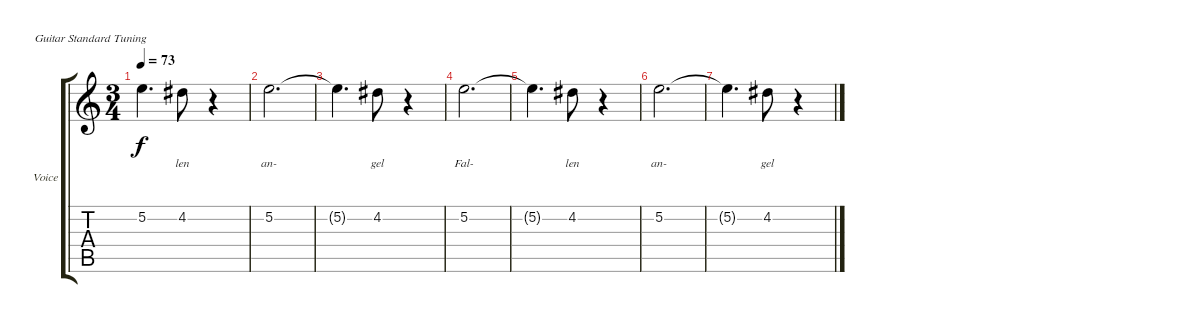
\defaultSystemsLayout 4
\bracketExtendMode groupsimilarinstruments
\firstSystemTrackNameOrientation horizontal
\otherSystemsTrackNameOrientation horizontal
\track ("Voice" "Voice") {instrument electricguitarclean}
\staff {score tabs}
\tuning (E4 B3 G3 D3 A2 E2)
\ts (3 4)
\tempo 73
\clef g2
\ks c
5.2{t}.4{d lyrics (0 "") lyrics (1 "") lyrics (2 "") lyrics (3 "") lyrics (4 "") dy f} 4.2.8{lyrics (0 "len") lyrics (1 "") lyrics (2 "") lyrics (3 "") lyrics (4 "")} r.4 |
5.2.2{d lyrics (0 "an-") lyrics (1 "") lyrics (2 "") lyrics (3 "") lyrics (4 "")} |
5.2{t}.4{d lyrics (0 "") lyrics (1 "") lyrics (2 "") lyrics (3 "") lyrics (4 "")} 4.2.8{lyrics (0 "gel") lyrics (1 "") lyrics (2 "") lyrics (3 "") lyrics (4 "")} r.4 |
5.2.2{d lyrics (0 "Fal-") lyrics (1 "") lyrics (2 "") lyrics (3 "") lyrics (4 "")} |
5.2{t}.4{d lyrics (0 "") lyrics (1 "") lyrics (2 "") lyrics (3 "") lyrics (4 "")} 4.2.8{lyrics (0 "len") lyrics (1 "") lyrics (2 "") lyrics (3 "") lyrics (4 "")} r.4 |
5.2.2{d lyrics (0 "an-") lyrics (1 "") lyrics (2 "") lyrics (3 "") lyrics (4 "")} |
5.2{t}.4{d lyrics (0 "") lyrics (1 "") lyrics (2 "") lyrics (3 "") lyrics (4 "")} 4.2.8{lyrics (0 "gel") lyrics (1 "") lyrics (2 "") lyrics (3 "") lyrics (4 "")} r.4
